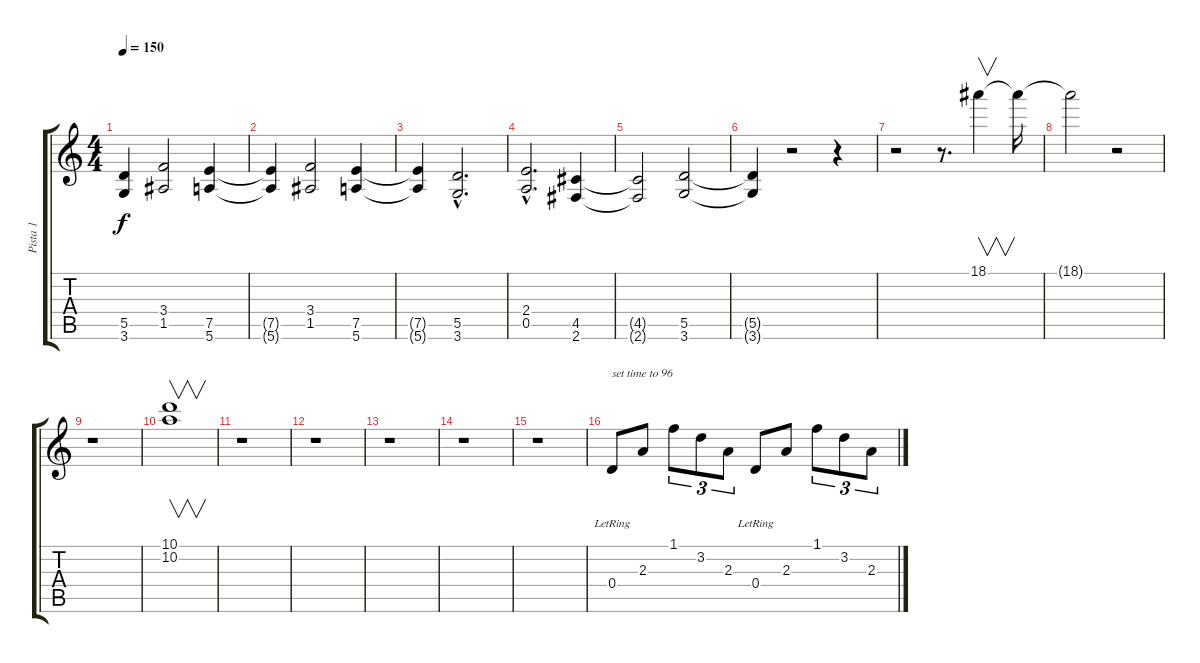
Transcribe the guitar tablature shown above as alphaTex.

\track ("Pista 1" "Pista 1") {instrument distortionguitar}
\staff {score tabs}
\tuning (E4 B3 G3 D3 A2 E2) {hide}
\ts (4 4)
\tempo 150
\clef g2
\ks c
(5.5{t} 3.6{t}).4{dy f} (3.4 1.5).2 (7.5 5.6).4 |
(7.5{t} 5.6{t}).4 (3.4 1.5).2 (7.5 5.6).4 |
(7.5{t} 5.6{t}).4 (5.5{hac} 3.6{hac}).2{d} |
(2.4{hac} 0.5{hac}).2{d} (4.5 2.6).4 |
(4.5{t} 2.6{t}).2 (5.5 3.6).2 |
(5.5{t} 3.6{t}).4 r.2 r.4 |
r.2 r.8{d} 18.1.4{v} 18.1{t}.16 |
18.1{t}.2 r.2 |
r.1 |
(10.1 10.2).1{v} |
r.1 |
r.1 |
r.1 |
r.1 |
r.1 |
0.4{lr}.8{txt "set time to 96" instrument electricguitarclean} 2.3.8 1.1.8{tu (3 2)} 3.2.8{tu (3 2)} 2.3.8{tu (3 2)} 0.4{lr}.8 2.3.8 1.1.8{tu (3 2)} 3.2.8{tu (3 2)} 2.3.8{tu (3 2)}
